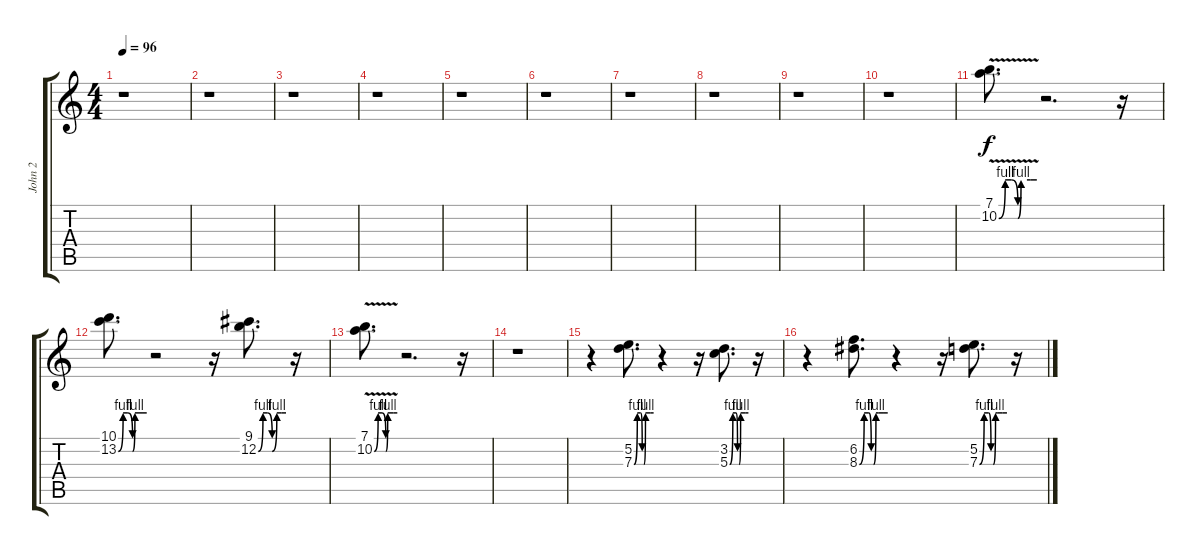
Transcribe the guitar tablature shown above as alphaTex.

\track ("John 2" "John 2") {instrument distortionguitar}
\staff {score tabs}
\tuning (E4 B3 G3 D3 A2 E2) {hide}
\ts (4 4)
\tempo 96
\clef g2
\ks c
r.1{dy f} |
r.1 |
r.1 |
r.1 |
r.1 |
r.1 |
r.1 |
r.1 |
r.1 |
r.1 |
(7.1 10.2{be (custom 0 0 10 4 20 4 30 0 35 4 50 4 60 4) v}).8{d} r.2{d} r.16 |
(10.1 13.2{be (custom 0 0 10 4 20 4 30 0 35 4 50 4 60 4)}).8{d} r.2 r.16 (9.1 12.2{be (custom 0 0 10 4 20 4 30 0 40 4 50 4 60 4)}).8{d} r.16 |
(7.1 10.2{be (custom 0 0 10 4 20 4 30 0 35 4 50 4 60 4) v}).8{d} r.2{d} r.16 |
r.1 |
r.4 (5.2 7.3{be (custom 0 0 10 4 20 4 25 0 30 0 35 4 50 4 60 4)}).8{d} r.4 r.16 (3.2 5.3{be (custom 0 0 10 4 20 4 25 0 30 0 35 4 50 4 60 4)}).8{d} r.16 |
r.4 (6.2 8.3{be (custom 0 0 10 4 20 4 25 0 30 0 35 4 40 4 50 4 60 4)}).8{d} r.4 r.16 (5.2 7.3{be (custom 0 0 10 4 20 4 25 0 30 0 35 4 40 4 50 4 60 4)}).8{d} r.16
